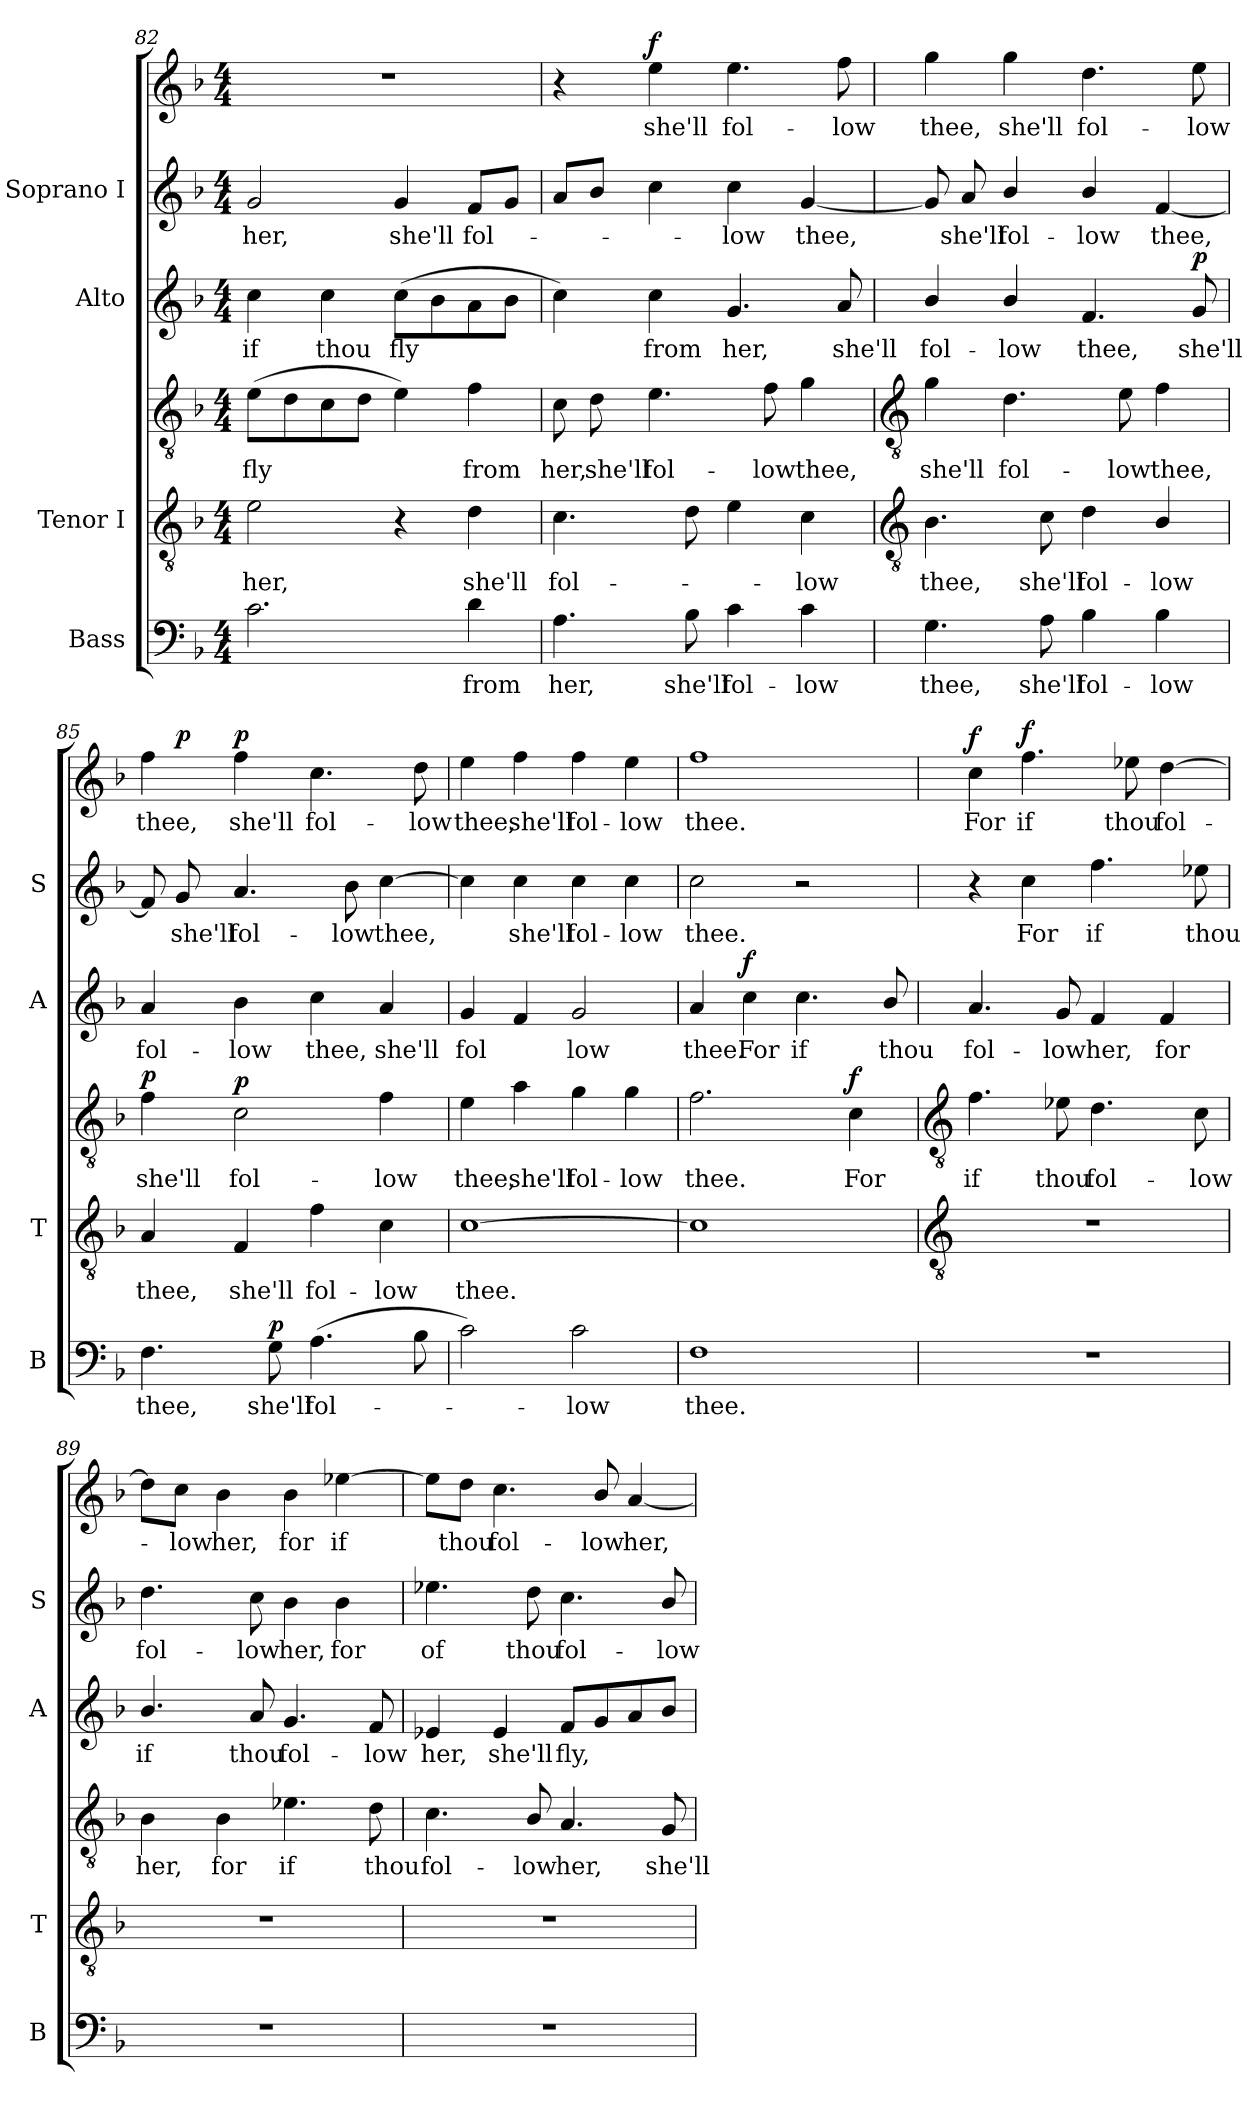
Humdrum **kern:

**kern	**text	**dynam	**kern	**text	**kern	**text	**dynam	**kern	**text	**dynam	**kern	**text	**kern	**text	**dynam
*part4	*part4	*part4	*part3	*part3	*part3	*part3	*part3	*part2	*part2	*part2	*part1	*part1	*part1	*part1	*part1
*staff6	*staff6	*staff6	*staff5	*staff5	*staff4	*staff4	*staff4/5	*staff3	*staff3	*staff3	*staff2	*staff2	*staff1	*staff1	*staff1/2
*I"Bass	*	*	*I"Tenor I	*	*	*	*	*I"Alto	*	*	*I"Soprano I	*	*	*	*
*I'B	*	*	*I'T	*	*	*	*	*I'A	*	*	*I'S	*	*	*	*
*clefF4	*	*	*clefGv2	*	*clefGv2	*	*	*clefG2	*	*	*clefG2	*	*clefG2	*	*
*k[b-]	*	*	*k[b-]	*	*k[b-]	*	*	*k[b-]	*	*	*k[b-]	*	*k[b-]	*	*
*F:	*	*	*F:	*	*F:	*	*	*F:	*	*	*F:	*	*F:	*	*
*M4/4	*	*	*M4/4	*	*M4/4	*	*	*M4/4	*	*	*M4/4	*	*M4/4	*	*
=82	=82	=82	=82	=82	=82	=82	=82	=82	=82	=82	=82	=82	=82	=82	=82
!	!	!	!	!LO:LY:b	!	!LO:LY:b	!	!	!LO:LY:b	!	!	!LO:LY:b	!	!	!
2.c	.	.	2e	her,	(>8eL	fly	.	4cc	if	.	2g	her,	1r	.	.
.	.	.	.	.	8d	.	.	.	.	.	.	.	.	.	.
!	!	!	!	!	!	!	!	!	!LO:LY:b	!	!	!	!	!	!
.	.	.	.	.	8c	.	.	4cc	thou	.	.	.	.	.	.
.	.	.	.	.	8dJ	.	.	.	.	.	.	.	.	.	.
!	!	!	!	!	!	!	!	!	!LO:LY:b	!	!	!LO:LY:b	!	!	!
.	.	.	4r	.	4e)	.	.	(>8ccL	fly	.	4g	she'll	.	.	.
.	.	.	.	.	.	.	.	8b-	.	.	.	.	.	.	.
!	!LO:LY:b	!	!	!LO:LY:b	!	!LO:LY:b	!	!	!	!	!	!LO:LY:b	!	!	!
4d	from	.	4d	she'll	4f	from	.	8a	.	.	8fL	fol-	.	.	.
.	.	.	.	.	.	.	.	8b-J	.	.	8gJ	.	.	.	.
=83	=83	=83	=83	=83	=83	=83	=83	=83	=83	=83	=83	=83	=83	=83	=83
!	!LO:LY:b	!	!	!LO:LY:b	!	!LO:LY:b	!	!	!	!	!	!	!	!	!
4.A	her,	.	4.c	fol-	8c	her,	.	4cc)	.	.	8aL	.	4r	.	.
!	!	!	!	!	!	!LO:LY:b	!	!	!	!	!	!	!	!	!
.	.	.	.	.	8d	she'll	.	.	.	.	8b-J	.	.	.	.
!	!	!	!	!	!	!LO:LY:b	!	!	!LO:LY:b	!	!	!	!	!LO:LY:b	!LO:DY:b
.	.	.	.	.	4.e	fol-	.	4cc	from	.	4cc\	.	4ee	she'll	f
!	!LO:LY:b	!	!	!	!	!	!	!	!	!	!	!	!	!	!
8B-	she'll	.	8d	.	.	.	.	.	.	.	.	.	.	.	.
!	!LO:LY:b	!	!	!	!	!	!	!	!LO:LY:b	!	!	!LO:LY:b	!	!LO:LY:b	!
4c	fol-	.	4e	.	.	.	.	4.g	her,	.	4cc\	low	4.ee	fol-	.
!	!	!	!	!	!	!LO:LY:b	!	!	!	!	!	!	!	!	!
.	.	.	.	.	8f	-low	.	.	.	.	.	.	.	.	.
!	!LO:LY:b	!	!	!LO:LY:b	!	!LO:LY:b	!	!	!	!	!	!LO:LY:b	!	!	!
4c	-low	.	4c	low	4g	thee,	.	.	.	.	[4g	thee,	.	.	.
!	!	!	!	!	!	!	!	!	!LO:LY:b	!	!	!	!	!LO:LY:b	!
.	.	.	.	.	.	.	.	8a	she'll	.	.	.	8ff	-low	.
!!LO:LB:g=z
=84	=84	=84	=84	=84	=84	=84	=84	=84	=84	=84	=84	=84	=84	=84	=84
*	*	*	*clefGv2	*	*clefGv2	*	*	*	*	*	*	*	*	*	*
!	!LO:LY:b	!	!	!LO:LY:b	!	!LO:LY:b	!	!	!LO:LY:b	!	!	!	!	!LO:LY:b	!
4.G	thee,	.	4.B-	thee,	4g	she'll	.	4b-/	fol-	.	8g]	.	4gg	thee,	.
!	!	!	!	!	!	!	!	!	!	!	!	!LO:LY:b	!	!	!
.	.	.	.	.	.	.	.	.	.	.	8a	she'll	.	.	.
!	!	!	!	!	!	!LO:LY:b	!	!	!LO:LY:b	!	!	!LO:LY:b	!	!LO:LY:b	!
.	.	.	.	.	4.d	fol-	.	4b-/	-low	.	4b-/	fol-	4gg	she'll	.
!	!LO:LY:b	!	!	!LO:LY:b	!	!	!	!	!	!	!	!	!	!	!
8A	she'll	.	8c	she'll	.	.	.	.	.	.	.	.	.	.	.
!	!LO:LY:b	!	!	!LO:LY:b	!	!	!	!	!LO:LY:b	!	!	!LO:LY:b	!	!LO:LY:b	!
4B-	fol-	.	4d	fol-	.	.	.	4.f	thee,	.	4b-/	-low	4.dd	fol-	.
!	!	!	!	!	!	!LO:LY:b	!	!	!	!	!	!	!	!	!
.	.	.	.	.	8e	-low	.	.	.	.	.	.	.	.	.
!	!LO:LY:b	!	!	!LO:LY:b	!	!LO:LY:b	!	!	!	!	!	!LO:LY:b	!	!	!
4B-	-low	.	4B-/	-low	4f	thee,	.	.	.	.	[4f	thee,	.	.	.
!	!	!	!	!	!	!	!	!	!LO:LY:b	!LO:DY:b	!	!	!	!LO:LY:b	!
.	.	.	.	.	.	.	.	8g	she'll	p	.	.	8ee	-low	.
=85	=85	=85	=85	=85	=85	=85	=85	=85	=85	=85	=85	=85	=85	=85	=85
!	!LO:LY:b	!	!	!LO:LY:b	!	!LO:LY:b	!LO:DY:b	!	!LO:LY:b	!	!	!	!	!LO:LY:b	!
4.F	thee,	.	4A	thee,	4f	she'll	p	4a	fol-	.	8f]	.	4ff	thee,	.
!	!	!	!	!	!	!	!	!	!	!	!	!LO:LY:b	!	!	!LO:DY:b=2
.	.	.	.	.	.	.	.	.	.	.	8g	she'll	.	.	p
!	!	!	!	!LO:LY:b	!	!LO:LY:b	!LO:DY:b=2	!	!LO:LY:b	!	!	!LO:LY:b	!	!LO:LY:b	!LO:DY:b
.	.	.	4F	she'll	2c	fol-	p	4b-	-low	.	4.a	fol-	4ff	she'll	p
!	!LO:LY:b	!LO:DY:b	!	!	!	!	!	!	!	!	!	!	!	!	!
8G	she'll	p	.	.	.	.	.	.	.	.	.	.	.	.	.
!	!LO:LY:b	!	!	!LO:LY:b	!	!	!	!	!LO:LY:b	!	!	!	!	!LO:LY:b	!
(>4.A	fol-	.	4f	fol-	.	.	.	4cc	thee,	.	.	.	4.cc	fol-	.
!	!	!	!	!	!	!	!	!	!	!	!	!LO:LY:b	!	!	!
.	.	.	.	.	.	.	.	.	.	.	8b-	-low	.	.	.
!	!	!	!	!LO:LY:b	!	!LO:LY:b	!	!	!LO:LY:b	!	!	!LO:LY:b	!	!	!
.	.	.	4c	-low	4f	-low	.	4a	she'll	.	[4cc\	thee,	.	.	.
!	!	!	!	!	!	!	!	!	!	!	!	!	!	!LO:LY:b	!
8B-	.	.	.	.	.	.	.	.	.	.	.	.	8dd	-low	.
=86	=86	=86	=86	=86	=86	=86	=86	=86	=86	=86	=86	=86	=86	=86	=86
!	!	!	!	!LO:LY:b	!	!LO:LY:b	!	!	!LO:LY:b	!	!	!	!	!LO:LY:b	!
2c)	.	.	[1c	thee.	4e	thee,	.	4g	fol	.	4cc\]	.	4ee	thee,	.
!	!	!	!	!	!	!LO:LY:b	!	!	!	!	!	!LO:LY:b	!	!LO:LY:b	!
.	.	.	.	.	4a	she'll	.	4f	.	.	4cc\	she'll	4ff	she'll	.
!	!LO:LY:b	!	!	!	!	!LO:LY:b	!	!	!LO:LY:b	!	!	!LO:LY:b	!	!LO:LY:b	!
2c	low	.	.	.	4g	fol-	.	2g	low	.	4cc\	fol-	4ff	fol-	.
!	!	!	!	!	!	!LO:LY:b	!	!	!	!	!	!LO:LY:b	!	!LO:LY:b	!
.	.	.	.	.	4g	-low	.	.	.	.	4cc\	-low	4ee	-low	.
=87	=87	=87	=87	=87	=87	=87	=87	=87	=87	=87	=87	=87	=87	=87	=87
!	!LO:LY:b	!	!	!	!	!LO:LY:b	!	!	!LO:LY:b	!	!	!LO:LY:b	!	!LO:LY:b	!
1F	thee.	.	1c]	.	2.f	thee.	.	4a	thee.	.	2cc\	thee.	1ff	thee.	.
!	!	!	!	!	!	!	!	!	!LO:LY:b	!LO:DY:b	!	!	!	!	!
.	.	.	.	.	.	.	.	4cc	For	f	.	.	.	.	.
!	!	!	!	!	!	!	!	!	!LO:LY:b	!	!	!	!	!	!
.	.	.	.	.	.	.	.	4.cc	if	.	2r	.	.	.	.
!	!	!	!	!	!	!LO:LY:b	!LO:DY:b	!	!	!	!	!	!	!	!
.	.	.	.	.	4c	For	f	.	.	.	.	.	.	.	.
!	!	!	!	!	!	!	!	!	!LO:LY:b	!	!	!	!	!	!
.	.	.	.	.	.	.	.	8b-/	thou	.	.	.	.	.	.
!!LO:LB:g=z
=88	=88	=88	=88	=88	=88	=88	=88	=88	=88	=88	=88	=88	=88	=88	=88
*	*	*	*clefGv2	*	*clefGv2	*	*	*	*	*	*	*	*	*	*
!	!	!	!	!	!	!LO:LY:b	!	!	!LO:LY:b	!	!	!	!	!LO:LY:b	!LO:DY:b
1r	.	.	1r	.	4.f	if	.	4.a	fol-	.	4r	.	4cc	For	f
!	!	!	!	!	!	!	!	!	!	!	!	!LO:LY:b	!	!LO:LY:b	!LO:DY:b=2
.	.	.	.	.	.	.	.	.	.	.	4cc	For	4.ff	if	f
!	!	!	!	!	!	!LO:LY:b	!	!	!LO:LY:b	!	!	!	!	!	!
.	.	.	.	.	8e-X	thou	.	8g	-low	.	.	.	.	.	.
!	!	!	!	!	!	!LO:LY:b	!	!	!LO:LY:b	!	!	!LO:LY:b	!	!	!
.	.	.	.	.	4.d	fol-	.	4f	her,	.	4.ff	if	.	.	.
!	!	!	!	!	!	!	!	!	!	!	!	!	!	!LO:LY:b	!
.	.	.	.	.	.	.	.	.	.	.	.	.	8ee-X	thou	.
!	!	!	!	!	!	!	!	!	!LO:LY:b	!	!	!	!	!LO:LY:b	!
.	.	.	.	.	.	.	.	4f	for	.	.	.	[4dd	fol-	.
!	!	!	!	!	!	!LO:LY:b	!	!	!	!	!	!LO:LY:b	!	!	!
.	.	.	.	.	8c	-low	.	.	.	.	8ee-X	thou	.	.	.
=89	=89	=89	=89	=89	=89	=89	=89	=89	=89	=89	=89	=89	=89	=89	=89
!	!	!	!	!	!	!LO:LY:b	!	!	!LO:LY:b	!	!	!LO:LY:b	!	!	!
1r	.	.	1r	.	4B-	her,	.	4.b-/	if	.	4.dd	fol-	8dd\L]	.	.
!	!	!	!	!	!	!	!	!	!	!	!	!	!	!LO:LY:b	!
.	.	.	.	.	.	.	.	.	.	.	.	.	8cc\J	low	.
!	!	!	!	!	!	!LO:LY:b	!	!	!	!	!	!	!	!LO:LY:b	!
.	.	.	.	.	4B-	for	.	.	.	.	.	.	4b-	her,	.
!	!	!	!	!	!	!	!	!	!LO:LY:b	!	!	!LO:LY:b	!	!	!
.	.	.	.	.	.	.	.	8a	thou	.	8cc\	-low	.	.	.
!	!	!	!	!	!	!LO:LY:b	!	!	!LO:LY:b	!	!	!LO:LY:b	!	!LO:LY:b	!
.	.	.	.	.	4.e-X	if	.	4.g	fol-	.	4b-	her,	4b-	for	.
!	!	!	!	!	!	!	!	!	!	!	!	!LO:LY:b	!	!LO:LY:b	!
.	.	.	.	.	.	.	.	.	.	.	4b-	for	[4ee-X	if	.
!	!	!	!	!	!	!LO:LY:b	!	!	!LO:LY:b	!	!	!	!	!	!
.	.	.	.	.	8d	thou	.	8f	-low	.	.	.	.	.	.
=90	=90	=90	=90	=90	=90	=90	=90	=90	=90	=90	=90	=90	=90	=90	=90
!	!	!	!	!	!	!LO:LY:b	!	!	!LO:LY:b	!	!	!LO:LY:b	!	!	!
1r	.	.	1r	.	4.c	fol-	.	4e-X	her,	.	4.ee-X	of	8ee-\L]	.	.
!	!	!	!	!	!	!	!	!	!	!	!	!	!	!LO:LY:b	!
.	.	.	.	.	.	.	.	.	.	.	.	.	8dd\J	thou	.
!	!	!	!	!	!	!	!	!	!LO:LY:b	!	!	!	!	!LO:LY:b	!
.	.	.	.	.	.	.	.	4e-	she'll	.	.	.	4.cc\	fol-	.
!	!	!	!	!	!	!LO:LY:b	!	!	!	!	!	!LO:LY:b	!	!	!
.	.	.	.	.	8B-/	-low	.	.	.	.	8dd	thou	.	.	.
!	!	!	!	!	!	!LO:LY:b	!	!	!LO:LY:b	!	!	!LO:LY:b	!	!	!
.	.	.	.	.	4.A	her,	.	8fL	fly,	.	4.cc\	fol-	.	.	.
!	!	!	!	!	!	!	!	!	!	!	!	!	!	!LO:LY:b	!
.	.	.	.	.	.	.	.	8g	.	.	.	.	8b-/	-low	.
!	!	!	!	!	!	!	!	!	!	!	!	!	!	!LO:LY:b	!
.	.	.	.	.	.	.	.	8a	.	.	.	.	[4a	her,	.
!	!	!	!	!	!	!LO:LY:b	!	!	!	!	!	!LO:LY:b	!	!	!
.	.	.	.	.	8G	she'll	.	8b-J	.	.	8b-/	-low	.	.	.
=	=	=	=	=	=	=	=	=	=	=	=	=	=	=	=
*-	*-	*-	*-	*-	*-	*-	*-	*-	*-	*-	*-	*-	*-	*-	*-
